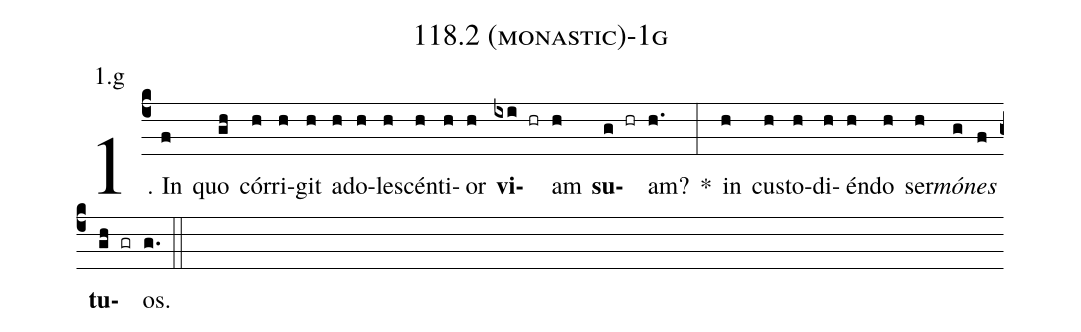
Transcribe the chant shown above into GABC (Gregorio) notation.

name: 118.2 (monastic)-1g;
annotation: 1.g;
%%
(c4)1. In(f) quo(gh) cór(h)ri(h)git(h) ad(h)o(h)le(h)scén(h)ti(h)or(h) <b>vi</b>(ixi hr)am(h) <b>su</b>(g hr)am?(h.) *(:) in(h) cus(h)to(h)di(h)én(h)do(h) ser(h)<i>mó</i>(g)<i>nes</i>(f) <b>tu</b>(gh gr)os.(g.) (::)
